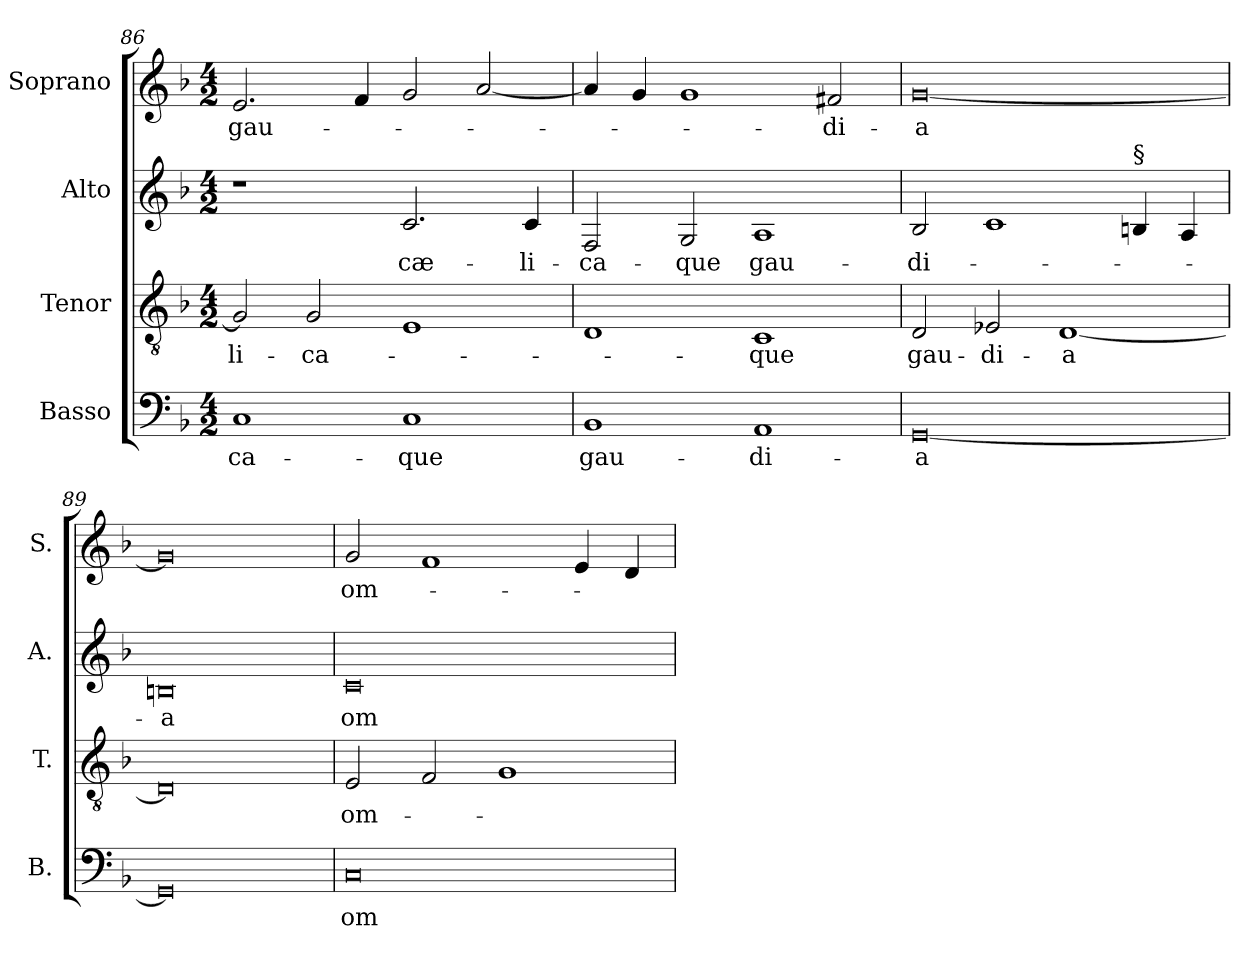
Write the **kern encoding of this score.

**kern	**text	**kern	**text	**kern	**text	**kern	**text
*part4	*part4	*part3	*part3	*part2	*part2	*part1	*part1
*staff4	*staff4	*staff3	*staff3	*staff2	*staff2	*staff1	*staff1
*I"Basso	*	*I"Tenor	*	*I"Alto	*	*I"Soprano	*
*I'B.	*	*I'T.	*	*I'A.	*	*I'S.	*
*clefF4	*	*clefGv2	*	*clefG2	*	*clefG2	*
*	*	*ITrd7c12	*	*	*	*	*
*k[b-]	*	*k[b-]	*	*k[b-]	*	*k[b-]	*
*F:	*	*F:	*	*F:	*	*F:	*
*M4/2	*	*M4/2	*	*M4/2	*	*M4/2	*
=86	=86	=86	=86	=86	=86	=86	=86
!	!LO:LY:b:color=#000000	!	!	!	!	!	!
!	!	!	!LO:LY:b:color=#000000	!	!	!	!
!	!	!	!	!	!	!	!LO:LY:b:color=#000000
1Ci	-ca-	2GGi/]	-li-	1r	.	2.ei/	gau-
!	!	!	!LO:LY:b:color=#000000	!	!	!	!
.	.	2GGi/	-ca-	.	.	.	.
.	.	.	.	.	.	4fi/	.
!	!LO:LY:b:color=#000000	!	!	!	!	!	!
!	!	!	!	!	!LO:LY:b:color=#000000	!	!
1Ci	-que	1EEi	.	2.ci/	cæ-	2gi/	.
.	.	.	.	.	.	[2ai/	.
!	!	!	!	!	!LO:LY:b:color=#000000	!	!
.	.	.	.	4ci/	-li-	.	.
=87	=87	=87	=87	=87	=87	=87	=87
!	!LO:LY:b:color=#000000	!	!	!	!	!	!
!	!	!	!	!	!LO:LY:b:color=#000000	!	!
1BB-i	gau-	1DDi	.	2Fi/	-ca-	4ai/]	.
.	.	.	.	.	.	4gi/	.
!	!	!	!	!	!LO:LY:b:color=#000000	!	!
.	.	.	.	2Gi/	-que	1gi	.
!	!LO:LY:b:color=#000000	!	!	!	!	!	!
!	!	!	!LO:LY:b:color=#000000	!	!	!	!
!	!	!	!	!	!LO:LY:b:color=#000000	!	!
1AAi	-di-	1CCi	-que	1Ai	gau-	.	.
!	!	!	!	!	!	!	!LO:LY:b:color=#000000
.	.	.	.	.	.	2f#Xi/	-di-
!!LO:LB:g=z
=88	=88	=88	=88	=88	=88	=88	=88
!	!LO:LY:b:color=#000000	!	!	!	!	!	!
!	!	!	!LO:LY:b:color=#000000	!	!	!	!
!	!	!	!	!	!LO:LY:b:color=#000000	!	!
!	!	!	!	!	!	!	!LO:LY:b:color=#000000
[0GGi	-a	2DDi/	gau-	2B-i/	-di-	[0gi	-a
!	!	!	!LO:LY:b:color=#000000	!	!	!	!
.	.	2EE-Xi/	-di-	1ci	.	.	.
!	!	!	!LO:LY:b:color=#000000	!	!	!	!
.	.	[1DDi	-a	.	.	.	.
!	!	!	!	!LO:TX:a:t=§	!	!	!
.	.	.	.	4Bi/	.	.	.
.	.	.	.	4Ai/	.	.	.
=89	=89	=89	=89	=89	=89	=89	=89
!	!	!	!	!	!LO:LY:b:color=#000000	!	!
0GGi]	.	0DDi]	.	0Bni	-a	0gi]	.
=90	=90	=90	=90	=90	=90	=90	=90
!	!LO:LY:b:color=#000000	!	!	!	!	!	!
!	!	!	!LO:LY:b:color=#000000	!	!	!	!
!	!	!	!	!	!LO:LY:b:color=#000000	!	!
!	!	!	!	!	!	!	!LO:LY:b:color=#000000
0Ci	om-	2EEi/	om-	0ci	om-	2gi/	om-
.	.	2FFi/	.	.	.	1fi	.
.	.	1GGi	.	.	.	.	.
.	.	.	.	.	.	4ei/	.
.	.	.	.	.	.	4di/	.
=	=	=	=	=	=	=	=
*-	*-	*-	*-	*-	*-	*-	*-
